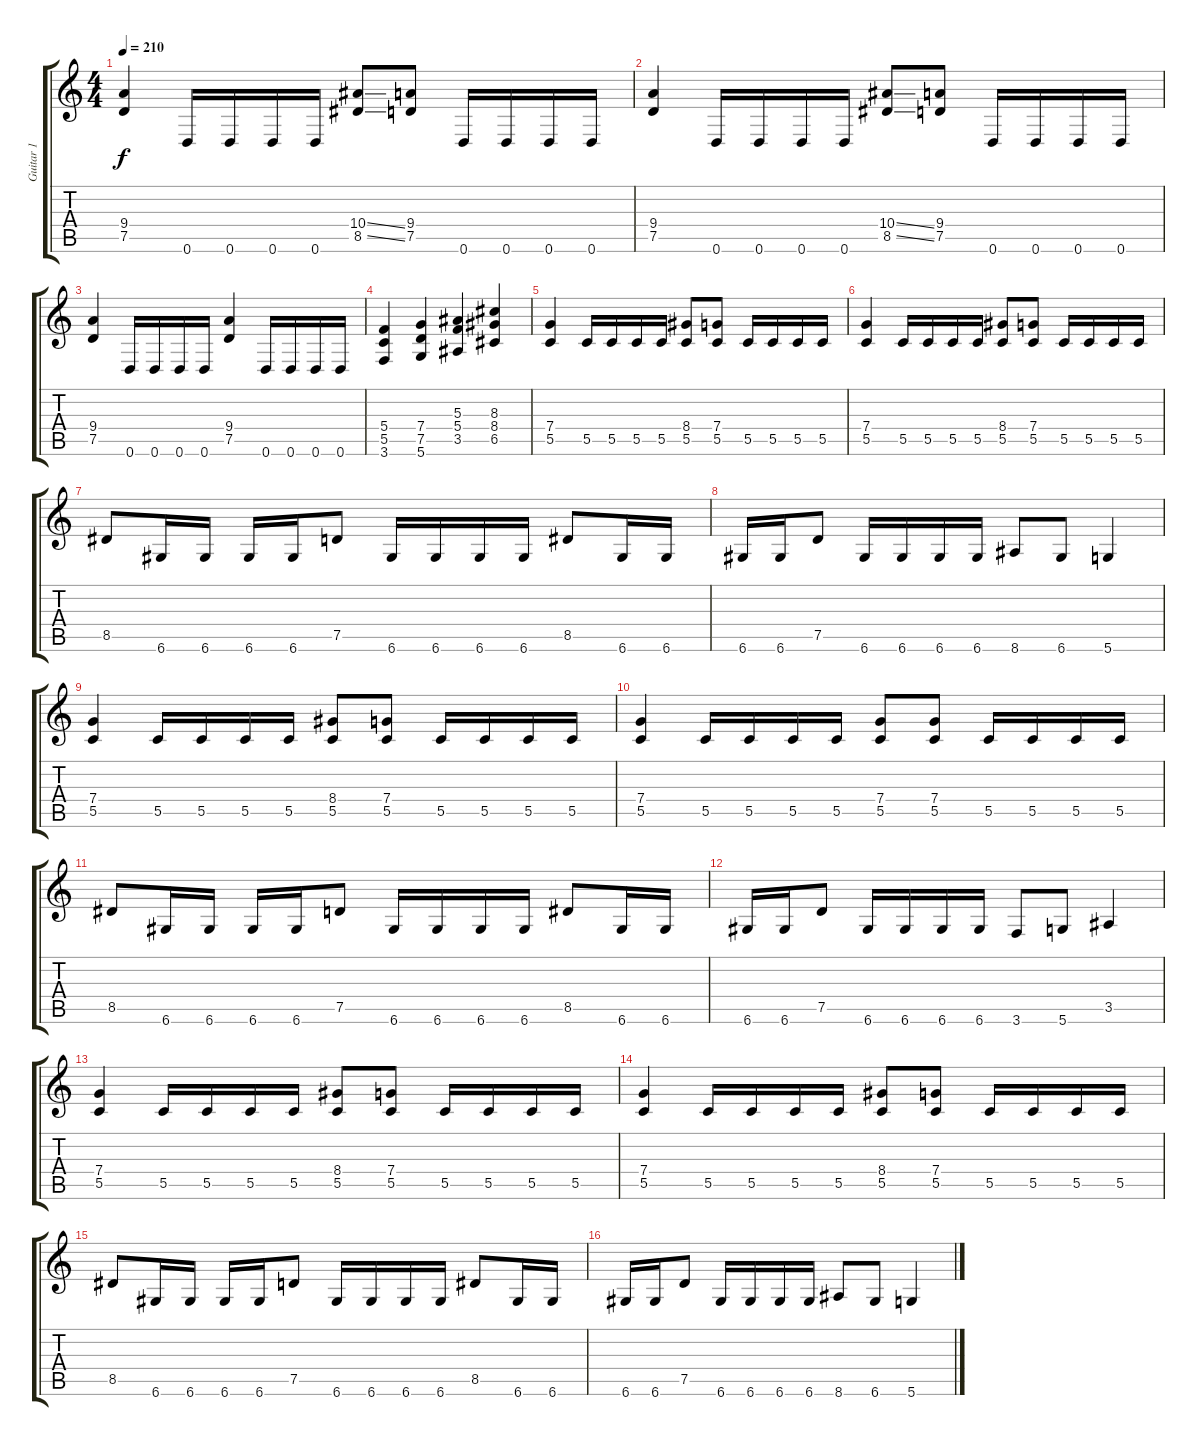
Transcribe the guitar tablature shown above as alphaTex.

\track ("Guitar 1" "Guitar 1") {instrument distortionguitar}
\staff {score tabs}
\tuning (D4 A3 F3 C3 G2 D2) {hide}
\ts (4 4)
\tempo 210
\clef g2
\ks c
(9.4 7.5).4{dy f} 0.6.16 0.6.16 0.6.16 0.6.16 (10.4{ss} 8.5{ss}).8 (9.4 7.5).8 0.6.16 0.6.16 0.6.16 0.6.16 |
(9.4 7.5).4 0.6.16 0.6.16 0.6.16 0.6.16 (10.4{ss} 8.5{ss}).8 (9.4 7.5).8 0.6.16 0.6.16 0.6.16 0.6.16 |
(9.4 7.5).4 0.6.16 0.6.16 0.6.16 0.6.16 (9.4 7.5).4 0.6.16 0.6.16 0.6.16 0.6.16 |
(5.4 5.5 3.6).4 (7.4 7.5 5.6).4 (5.3 5.4 3.5).4 (8.3 8.4 6.5).4 |
(7.4 5.5).4 5.5.16 5.5.16 5.5.16 5.5.16 (8.4 5.5).8 (7.4 5.5).8 5.5.16 5.5.16 5.5.16 5.5.16 |
(7.4 5.5).4 5.5.16 5.5.16 5.5.16 5.5.16 (8.4 5.5).8 (7.4 5.5).8 5.5.16 5.5.16 5.5.16 5.5.16 |
8.5.8 6.6.16 6.6.16 6.6.16 6.6.16 7.5.8 6.6.16 6.6.16 6.6.16 6.6.16 8.5.8 6.6.16 6.6.16 |
6.6.16 6.6.16 7.5.8 6.6.16 6.6.16 6.6.16 6.6.16 8.6.8 6.6.8 5.6.4 |
(7.4 5.5).4 5.5.16 5.5.16 5.5.16 5.5.16 (8.4 5.5).8 (7.4 5.5).8 5.5.16 5.5.16 5.5.16 5.5.16 |
(7.4 5.5).4 5.5.16 5.5.16 5.5.16 5.5.16 (7.4 5.5).8 (7.4 5.5).8 5.5.16 5.5.16 5.5.16 5.5.16 |
8.5.8 6.6.16 6.6.16 6.6.16 6.6.16 7.5.8 6.6.16 6.6.16 6.6.16 6.6.16 8.5.8 6.6.16 6.6.16 |
6.6.16 6.6.16 7.5.8 6.6.16 6.6.16 6.6.16 6.6.16 3.6.8 5.6.8 3.5.4 |
(7.4 5.5).4 5.5.16 5.5.16 5.5.16 5.5.16 (8.4 5.5).8 (7.4 5.5).8 5.5.16 5.5.16 5.5.16 5.5.16 |
(7.4 5.5).4 5.5.16 5.5.16 5.5.16 5.5.16 (8.4 5.5).8 (7.4 5.5).8 5.5.16 5.5.16 5.5.16 5.5.16 |
8.5.8 6.6.16 6.6.16 6.6.16 6.6.16 7.5.8 6.6.16 6.6.16 6.6.16 6.6.16 8.5.8 6.6.16 6.6.16 |
6.6.16 6.6.16 7.5.8 6.6.16 6.6.16 6.6.16 6.6.16 8.6.8 6.6.8 5.6.4
